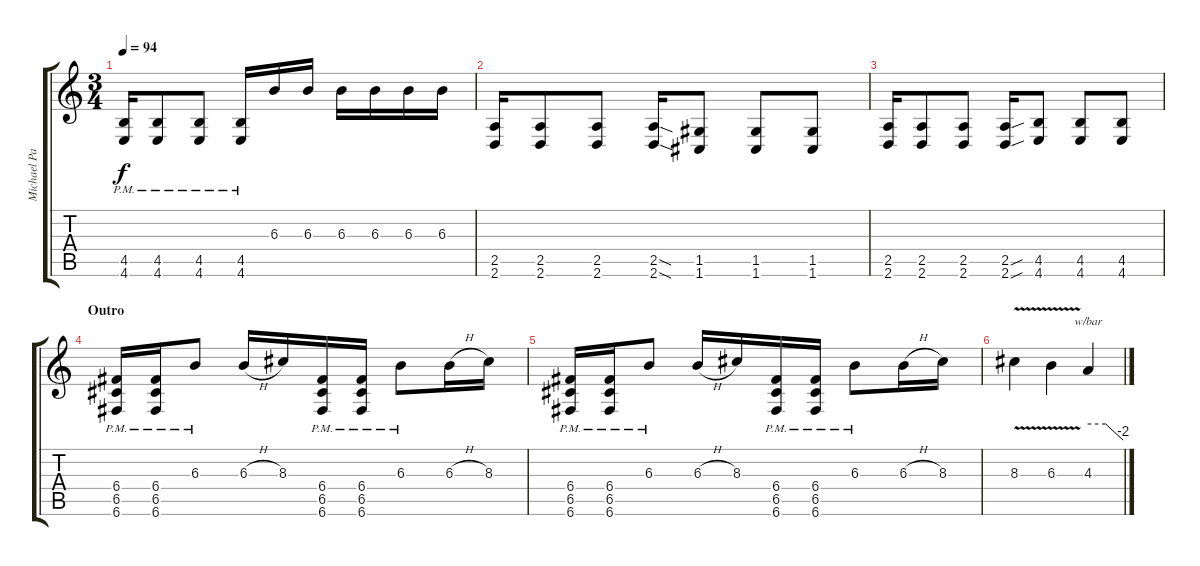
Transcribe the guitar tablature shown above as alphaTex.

\track ("Michael Padget" "Michael Pa") {instrument distortionguitar}
\staff {score tabs}
\tuning (D4 A3 F3 C3 G2 C2) {hide}
\ts (3 4)
\tempo 94
\clef g2
\ks c
(4.5{pm} 4.6{pm}).16{dy f} (4.5{pm} 4.6{pm}).8 (4.5{pm} 4.6{pm}).8 (4.5{pm} 4.6{pm}).16 6.3.16 6.3.16 6.3.16 6.3.16 6.3.16 6.3.16 |
(2.5 2.6).16 (2.5 2.6).8 (2.5 2.6).8 (2.5{sod} 2.6{sod}).16 (1.5 1.6).8 (1.5 1.6).8 (1.5 1.6).8 |
(2.5 2.6).16 (2.5 2.6).8 (2.5 2.6).8 (2.5{sou} 2.6{sou}).16 (4.5 4.6).8 (4.5 4.6).8 (4.5 4.6).8 |
\section ("" "Outro")
(6.4{pm} 6.5{pm} 6.6{pm}).16 (6.4{pm} 6.5{pm} 6.6{pm}).16 6.3{pm}.8 6.3{h}.16 8.3.16 (6.4{pm} 6.5{pm} 6.6{pm}).16 (6.4{pm} 6.5{pm} 6.6{pm}).16 6.3{pm}.8 6.3{h}.16 8.3.16 |
(6.4{pm} 6.5{pm} 6.6{pm}).16 (6.4{pm} 6.5{pm} 6.6{pm}).16 6.3{pm}.8 6.3{h}.16 8.3.16 (6.4{pm} 6.5{pm} 6.6{pm}).16 (6.4{pm} 6.5{pm} 6.6{pm}).16 6.3{pm}.8 6.3{h}.16 8.3.16 |
8.3{v}.4 6.3{v}.4 4.3.4{tbe (custom default 0 0 30 0 60 -8)}
